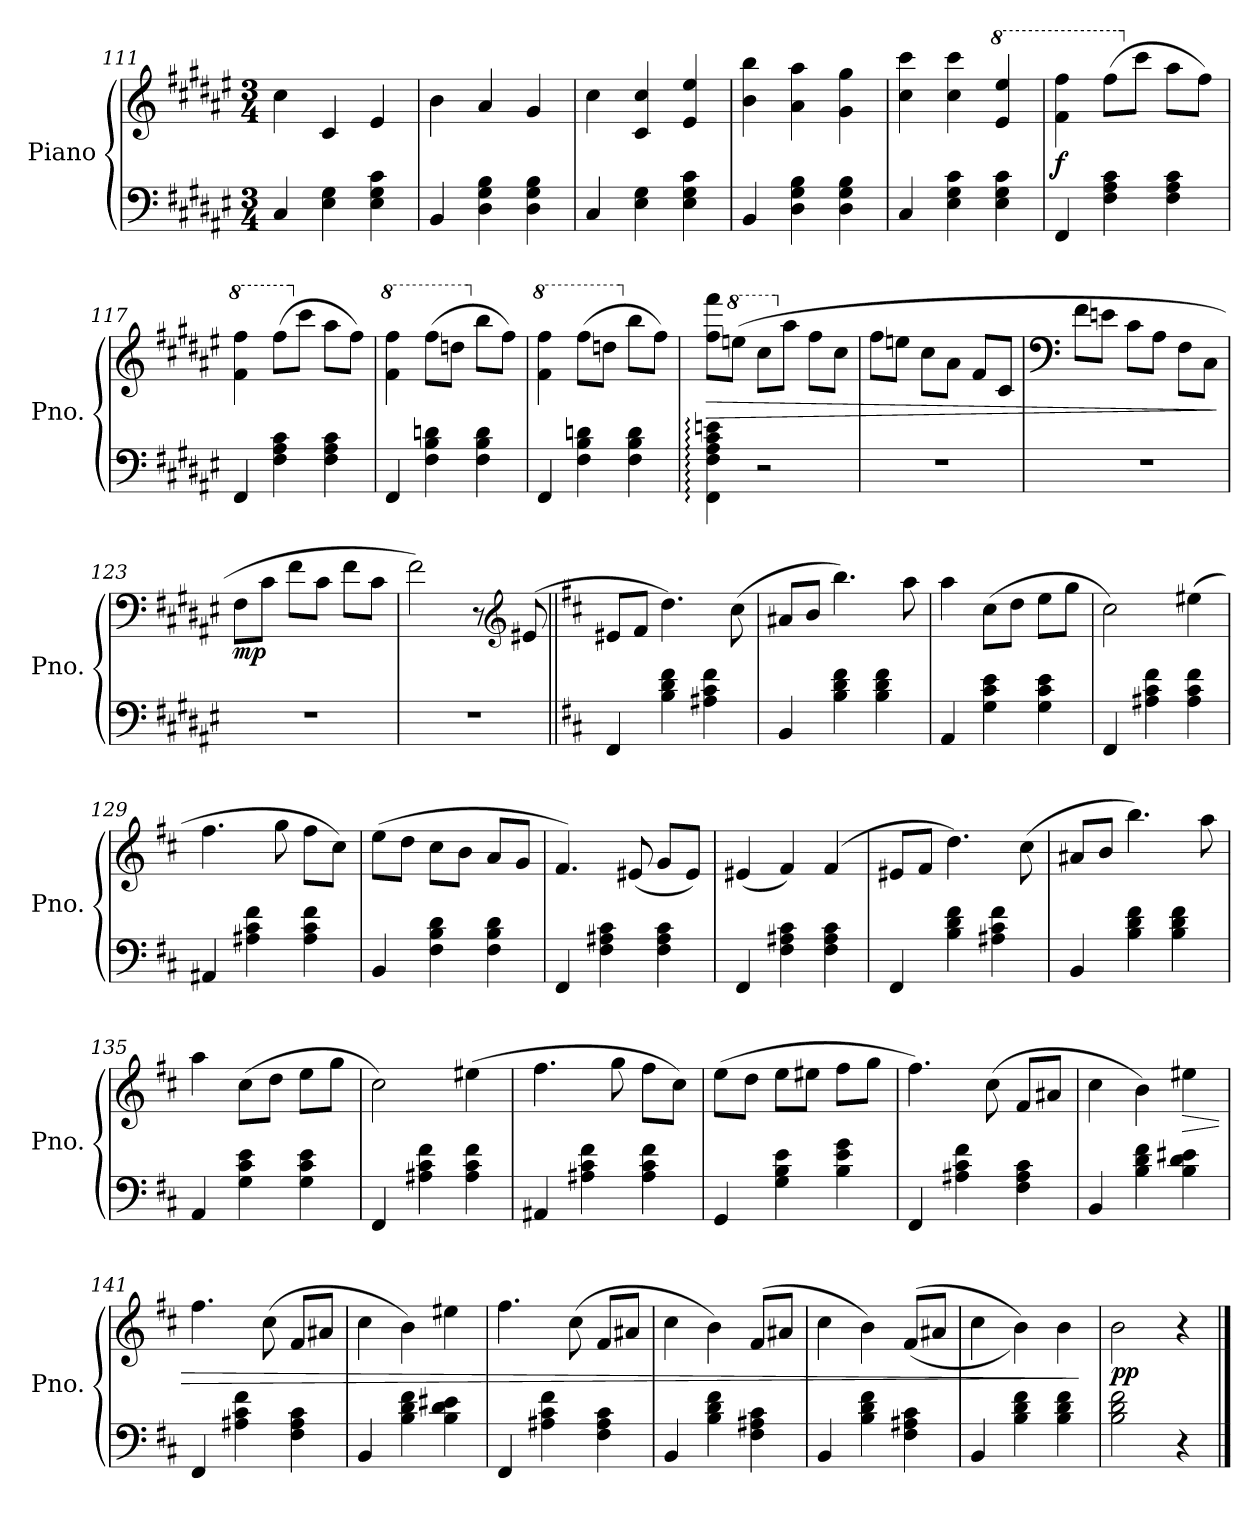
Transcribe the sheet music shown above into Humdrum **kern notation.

**kern	**kern	**dynam
*part1	*part1	*part1
*staff2	*staff1	*staff1/2
*I"Piano	*	*
*I'Pno.	*	*
*clefF4	*clefG2	*
*k[f#c#g#d#a#e#]	*k[f#c#g#d#a#e#]	*
*M3/4	*M3/4	*
=111	=111	=111
4C#/	4cc#\	.
4E#\ 4G#\	4c#/	.
4E#\ 4G#\ 4c#\	4e#/	.
=112	=112	=112
4BB/	4b\	.
4D#\ 4G#\ 4B\	4a#/	.
4D#\ 4G#\ 4B\	4g#/	.
=113	=113	=113
4C#/	4cc#\	.
4E#\ 4G#\	4c#/ 4cc#/	.
4E#\ 4G#\ 4c#\	4e#/ 4ee#/	.
=114	=114	=114
4BB/	4b\ 4bb\	.
4D#\ 4G#\ 4B\	4a#\ 4aa#\	.
4D#\ 4G#\ 4B\	4g#\ 4gg#\	.
=115	=115	=115
4C#/	4cc#\ 4ccc#\	.
4E#\ 4G#\ 4c#\	4cc#\ 4ccc#\	.
*	*8va	*
4E#\ 4G#\ 4c#\	4ee#/ 4eee#/	.
=116	=116	=116
!	!	!LO:DY:b
4FF#/	4ff#\ 4fff#\	f
4F#\ 4A#\ 4c#\	(8fff#\L	.
*	*X8va	*
.	8ccc#\J	.
4F#\ 4A#\ 4c#\	8aa#\L	.
.	8ff#\J)	.
!!LO:LB:g=z
=117	=117	=117
*	*8va	*
4FF#/	4ff#\ 4fff#\	.
4F#\ 4A#\ 4c#\	(8fff#\L	.
*	*X8va	*
.	8ccc#\J	.
4F#\ 4A#\ 4c#\	8aa#\L	.
.	8ff#\J)	.
=118	=118	=118
*	*8va	*
4FF#/	4ff#\ 4fff#\	.
4F#\ 4B\ 4dn\	(8fff#\L	.
.	8dddn\J	.
*	*X8va	*
4F#\ 4B\ 4d\	8bb\L	.
.	8ff#\J)	.
=119	=119	=119
*	*8va	*
4FF#/	4ff#\ 4fff#\	.
4F#\ 4B\ 4dn\	(8fff#\L	.
.	8dddn\J	.
*	*X8va	*
4F#\ 4B\ 4d\	8bb\L	.
.	8ff#\J)	.
=120	=120	=120
!	!	!LO:HP:b
4FF#\: 4F#\: 4A#\: 4c#\: 4en\:	8ff#\ 8fff#\L	>
*	*8va	*
.	(8eeen\J	.
2r	8ccc#\L	.
*	*X8va	*
.	8aa#\J	.
.	8ff#\L	.
.	8cc#\J	.
=121	=121	=121
2.r	8ff#\L	.
.	8een\J	.
.	8cc#\L	.
.	8a#\J	.
.	8f#/L	.
.	8c#/J	.
!!LO:LB:g=z
=122	=122	=122
*	*clefF4	*
2.r	8f#\L	.
.	8en\J	.
.	8c#\L	.
.	8A#\J	.
.	8F#\L	.
.	8C#\J	.
.	.	]
=123	=123	=123
!	!	!LO:DY:b
2.r	8F#\L	mp
.	8c#\J	.
.	8f#\L	.
.	8c#\J	.
.	8f#\L	.
.	8c#\J	.
=124	=124	=124
2.r	2f#\)	.
.	8r	.
*	*clefG2	*
.	(>8e#X/	.
=125||	=125||	=125||
*k[f#c#]	*k[f#c#]	*
4FF#/	8e#X/L	.
.	8f#/J	.
4B\ 4d\ 4f#\	4.dd\)	.
4A#X\ 4c#\ 4f#\	.	.
.	(8cc#\	.
=126	=126	=126
4BB/	8a#X/L	.
.	8b/J	.
4B\ 4d\ 4f#\	4.bb\)	.
4B\ 4d\ 4f#\	.	.
.	8aa\	.
=127	=127	=127
4AA/	4aa\	.
4G\ 4c#\ 4e\	(8cc#\L	.
.	8dd\J	.
4G\ 4c#\ 4e\	8ee\L	.
.	8gg\J	.
!!LO:LB:g=z
=128	=128	=128
4FF#/	2cc#\)	.
4A#X\ 4c#\ 4f#\	.	.
4A#\ 4c#\ 4f#\	(4ee#X\	.
=129	=129	=129
4AA#X/	4.ff#\	.
4A#X\ 4c#\ 4f#\	.	.
.	8gg\	.
4A#\ 4c#\ 4f#\	8ff#\L	.
.	8cc#\J)	.
=130	=130	=130
4BB/	(8ee\L	.
.	8dd\J	.
4F#\ 4B\ 4d\	8cc#\L	.
.	8b\J	.
4F#\ 4B\ 4d\	8a/L	.
.	8g/J	.
=131	=131	=131
4FF#/	4.f#/)	.
4F#\ 4A#X\ 4c#\	.	.
.	(8e#X/	.
4F#\ 4A#\ 4c#\	8g/L	.
.	8e#/J)	.
=132	=132	=132
4FF#/	(4e#X/	.
4F#\ 4A#X\ 4c#\	4f#/)	.
4F#\ 4A#\ 4c#\	(>4f#/	.
=133	=133	=133
4FF#/	8e#X/L	.
.	8f#/J	.
4B\ 4d\ 4f#\	4.dd\)	.
4A#X\ 4c#\ 4f#\	.	.
.	(8cc#\	.
=134	=134	=134
4BB/	8a#X/L	.
.	8b/J	.
4B\ 4d\ 4f#\	4.bb\)	.
4B\ 4d\ 4f#\	.	.
.	8aa\	.
!!LO:PB:g=z
=135	=135	=135
4AA/	4aa\	.
4G\ 4c#\ 4e\	(8cc#\L	.
.	8dd\J	.
4G\ 4c#\ 4e\	8ee\L	.
.	8gg\J	.
=136	=136	=136
4FF#/	2cc#\)	.
4A#X\ 4c#\ 4f#\	.	.
4A#\ 4c#\ 4f#\	(4ee#X\	.
=137	=137	=137
4AA#X/	4.ff#\	.
4A#X\ 4c#\ 4f#\	.	.
.	8gg\	.
4A#\ 4c#\ 4f#\	8ff#\L	.
.	8cc#\J)	.
=138	=138	=138
4GG/	(8ee\L	.
.	8dd\J	.
4G\ 4B\ 4e\	8ee\L	.
.	8ee#X\J	.
4B\ 4e\ 4g\	8ff#\L	.
.	8gg\J	.
=139	=139	=139
4FF#/	4.ff#\)	.
4A#X\ 4c#\ 4f#\	.	.
.	(8cc#\	.
4F#\ 4A#\ 4c#\	8f#/L	.
.	8a#X/J	.
=140	=140	=140
4BB/	4cc#\	.
4B\ 4d\ 4f#\	4b\)	.
!	!	!LO:HP:b
4B\ 4d\ 4e#X\	4ee#X\	>
=141	=141	=141
4FF#/	4.ff#\	.
4A#X\ 4c#\ 4f#\	.	.
.	(8cc#\	.
4F#\ 4A#\ 4c#\	8f#/L	.
.	8a#X/J	.
!!LO:LB:g=z
=142	=142	=142
4BB/	4cc#\	.
4B\ 4d\ 4f#\	4b\)	.
4B\ 4d\ 4e#X\	4ee#X\	.
=143	=143	=143
4FF#/	4.ff#\	.
4A#X\ 4c#\ 4f#\	.	.
.	(8cc#\	.
4F#\ 4A#\ 4c#\	8f#/L	.
.	8a#X/J	.
=144	=144	=144
4BB/	4cc#\	.
4B\ 4d\ 4f#\	4b\)	.
4F#\ 4A#X\ 4c#\	(>8f#/L	.
.	8a#X/J	.
=145	=145	=145
4BB/	4cc#\	.
4B\ 4d\ 4f#\	4b\)	.
4F#\ 4A#X\ 4c#\	(>(>8f#/L	.
.	8a#X/J	.
=146	=146	=146
4BB/	4cc#\	.
4B\ 4d\ 4f#\	4b\))	.
4B\ 4d\ 4f#\	4b\	.
.	.	]
=147	=147	=147
!	!	!LO:DY:b
2B\ 2d\ 2f#\	2b\	pp
4r	4r	.
==	==	==
*-	*-	*-
